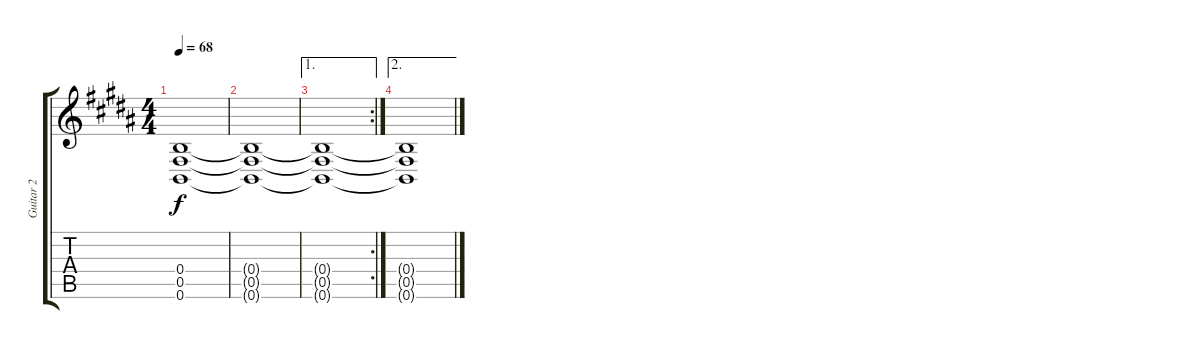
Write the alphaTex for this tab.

\track ("Guitar 2" "Guitar 2") {instrument distortionguitar}
\staff {score tabs}
\tuning (Eb4 B3 Gb3 B2 Gb2 B1) {hide}
\ts (4 4)
\tempo 68
\clef g2
\ks b
(0.4{t} 0.5{t} 0.6{t}).1{dy f} |
(0.4{t} 0.5{t} 0.6{t}).1 |
\ae 1
\rc 2
(0.4{t} 0.5{t} 0.6{t}).1 |
\ae 2
(0.4{t} 0.5{t} 0.6{t}).1
